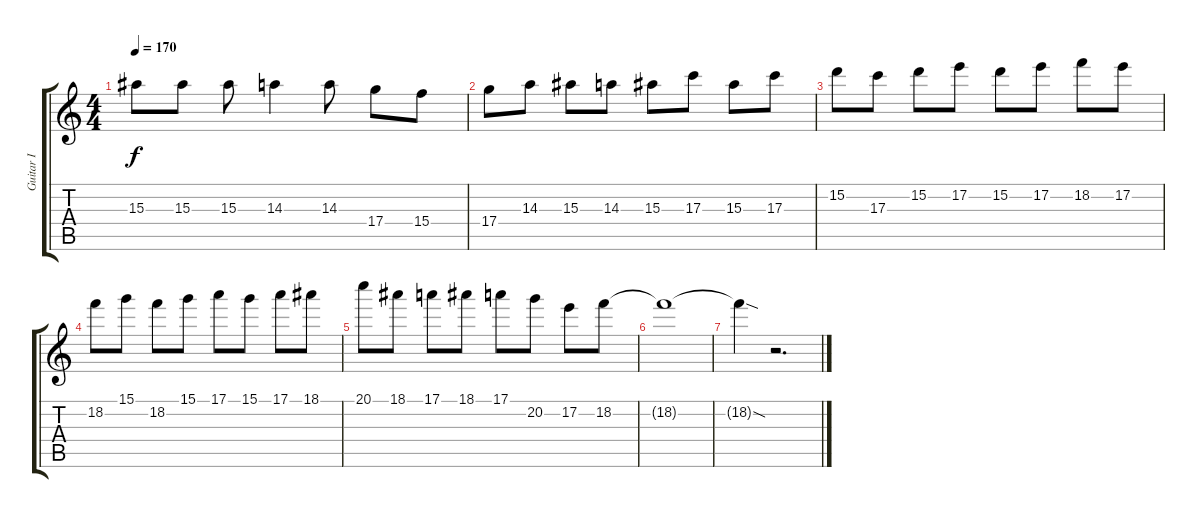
\track ("Guitar I" "Guitar I") {instrument distortionguitar}
\staff {score tabs}
\tuning (E4 B3 G3 D3 A2 E2) {hide}
\ts (4 4)
\tempo 170
\clef g2
\ks c
15.3{t}.8{dy f} 15.3.8 15.3.8 14.3.4 14.3.8 17.4.8 15.4.8 |
17.4.8 14.3.8 15.3.8 14.3.8 15.3.8 17.3.8 15.3.8 17.3.8 |
15.2.8 17.3.8 15.2.8 17.2.8 15.2.8 17.2.8 18.2.8 17.2.8 |
18.2.8 15.1.8 18.2.8 15.1.8 17.1.8 15.1.8 17.1.8 18.1.8 |
20.1.8 18.1.8 17.1.8 18.1.8 17.1.8 20.2.8 17.2.8 18.2.8 |
18.2{t}.1 |
18.2{sod t}.4 r.2{d}
